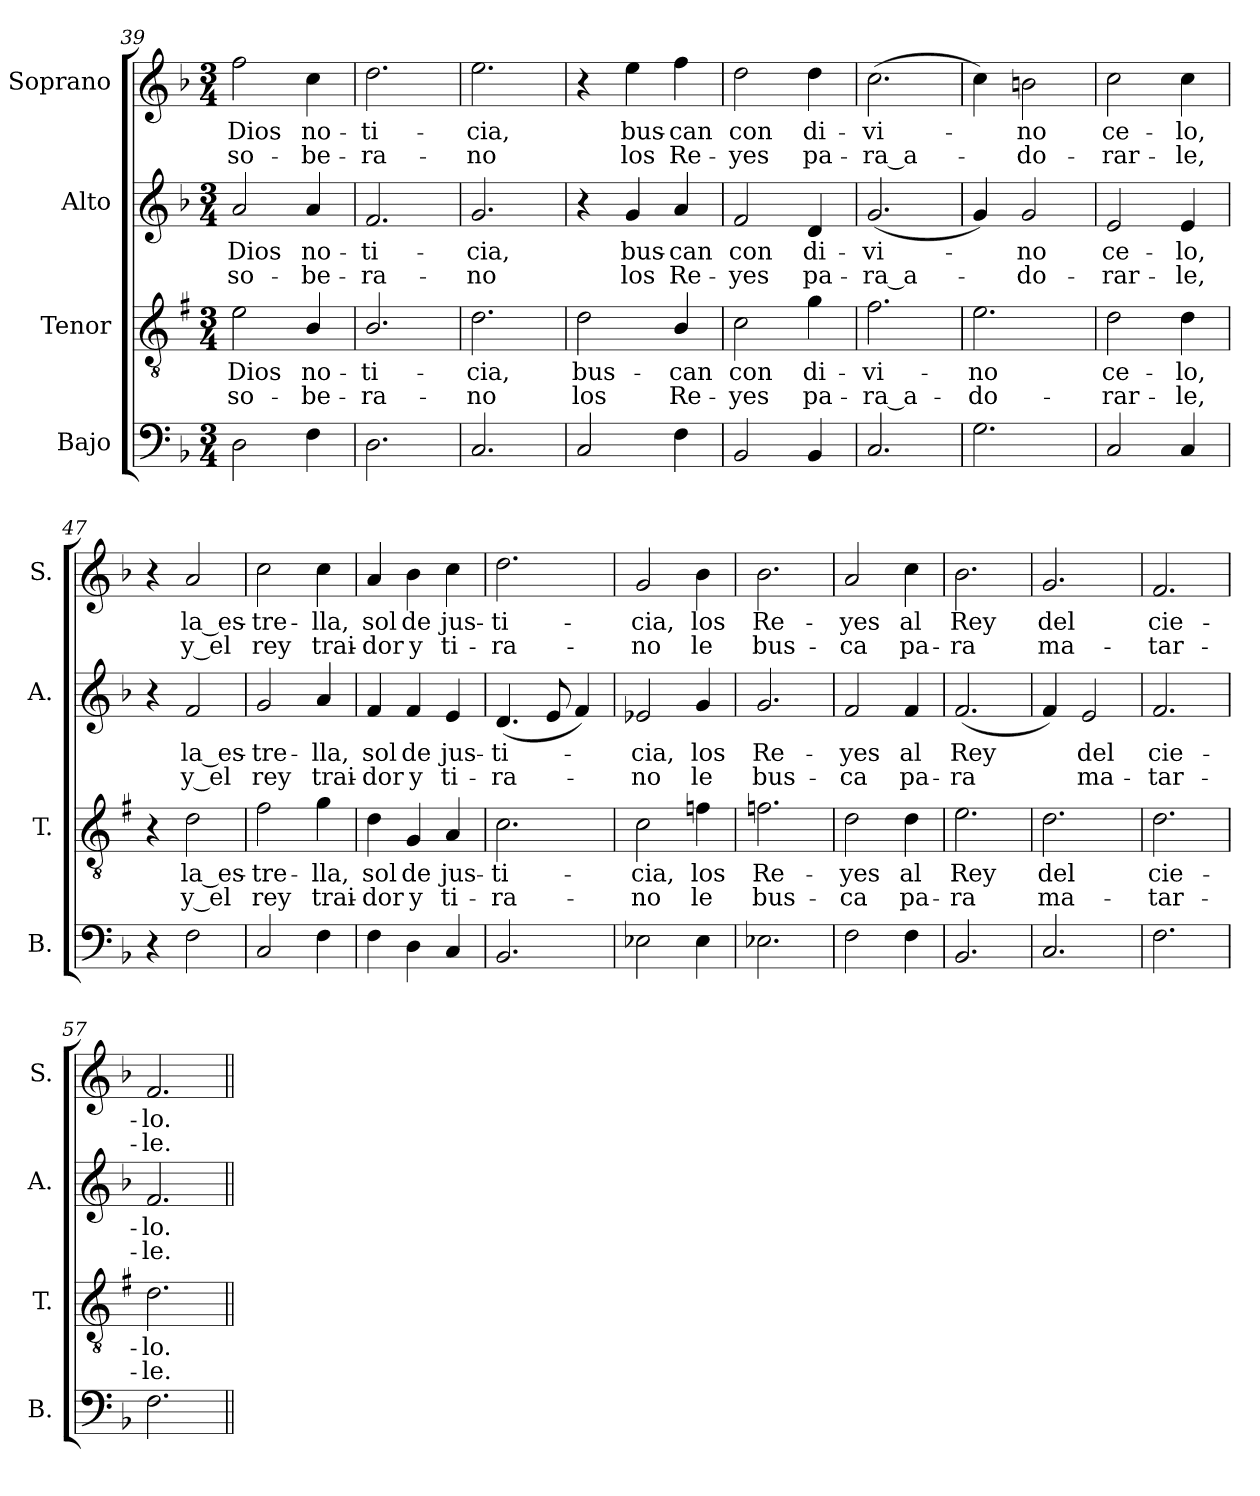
**kern	**kern	**text	**text	**kern	**text	**text	**kern	**text	**text
*part4	*part3	*part3	*part3	*part2	*part2	*part2	*part1	*part1	*part1
*staff4	*staff3	*staff3	*staff3	*staff2	*staff2	*staff2	*staff1	*staff1	*staff1
*I"Bajo	*I"Tenor	*	*	*I"Alto	*	*	*I"Soprano	*	*
*I'B.	*I'T.	*	*	*I'A.	*	*	*I'S.	*	*
*clefF4	*clefGv2	*	*	*clefG2	*	*	*clefG2	*	*
*	*ITrd1c2	*	*	*	*	*	*	*	*
*k[b-]	*k[b-]	*	*	*k[b-]	*	*	*k[b-]	*	*
*F:	*F:	*	*	*F:	*	*	*F:	*	*
*M3/4	*M3/4	*	*	*M3/4	*	*	*M3/4	*	*
=39	=39	=39	=39	=39	=39	=39	=39	=39	=39
!	!	!LO:LY:b	!LO:LY:b	!	!LO:LY:b	!LO:LY:b	!	!LO:LY:b	!LO:LY:b
2D\	2d\	Dios	so-	2a/	Dios	so-	2ff\	Dios	so-
!	!	!LO:LY:b	!LO:LY:b	!	!LO:LY:b	!LO:LY:b	!	!LO:LY:b	!LO:LY:b
4F\	4A/	no-	-be-	4a/	no-	-be-	4cc\	no-	-be-
=40	=40	=40	=40	=40	=40	=40	=40	=40	=40
!	!	!LO:LY:b	!LO:LY:b	!	!LO:LY:b	!LO:LY:b	!	!LO:LY:b	!LO:LY:b
2.D\	2.A/	-ti-	-ra-	2.f/	-ti-	-ra-	2.dd\	-ti-	-ra-
=41	=41	=41	=41	=41	=41	=41	=41	=41	=41
!	!	!LO:LY:b	!LO:LY:b	!	!LO:LY:b	!LO:LY:b	!	!LO:LY:b	!LO:LY:b
2.C/	2.c\	-cia,	-no	2.g/	-cia,	-no	2.ee\	-cia,	-no
=42	=42	=42	=42	=42	=42	=42	=42	=42	=42
!	!	!LO:LY:b	!LO:LY:b	!	!	!	!	!	!
2C/	2c\	bus-	los	4r	.	.	4r	.	.
!	!	!	!	!	!LO:LY:b	!LO:LY:b	!	!LO:LY:b	!LO:LY:b
.	.	.	.	4g/	bus-	los	4ee\	bus-	los
!	!	!LO:LY:b	!LO:LY:b	!	!LO:LY:b	!LO:LY:b	!	!LO:LY:b	!LO:LY:b
4F\	4A/	-can	Re-	4a/	-can	Re-	4ff\	-can	Re-
!!LO:LB:g=z
=43	=43	=43	=43	=43	=43	=43	=43	=43	=43
!	!	!LO:LY:b	!LO:LY:b	!	!LO:LY:b	!LO:LY:b	!	!LO:LY:b	!LO:LY:b
2BB-/	2B-\	con	-yes	2f/	con	-yes	2dd\	con	-yes
!	!	!LO:LY:b	!LO:LY:b	!	!LO:LY:b	!LO:LY:b	!	!LO:LY:b	!LO:LY:b
4BB-/	4f\	di-	pa-	4d/	di-	pa-	4dd\	di-	pa-
=44	=44	=44	=44	=44	=44	=44	=44	=44	=44
!	!	!LO:LY:b	!LO:LY:b	!	!LO:LY:b	!LO:LY:b	!	!LO:LY:b	!LO:LY:b
2.C/	2.e\	-vi-	-ra_a-	(<2.g/	-vi-	-ra_a-	(>2.cc\	-vi-	-ra_a-
=45	=45	=45	=45	=45	=45	=45	=45	=45	=45
!	!	!LO:LY:b	!LO:LY:b	!	!	!	!	!	!
2.G\	2.d\	-no	-do-	4g/)	.	.	4cc\)	.	.
!	!	!	!	!	!LO:LY:b	!LO:LY:b	!	!LO:LY:b	!LO:LY:b
.	.	.	.	2g/	-no	-do-	2bn\	-no	-do-
=46	=46	=46	=46	=46	=46	=46	=46	=46	=46
!	!	!LO:LY:b	!LO:LY:b	!	!LO:LY:b	!LO:LY:b	!	!LO:LY:b	!LO:LY:b
2C/	2c\	ce-	-rar-	2e/	ce-	-rar-	2cc\	ce-	-rar-
!	!	!LO:LY:b	!LO:LY:b	!	!LO:LY:b	!LO:LY:b	!	!LO:LY:b	!LO:LY:b
4C/	4c\	-lo,	-le,	4e/	-lo,	-le,	4cc\	-lo,	-le,
=47	=47	=47	=47	=47	=47	=47	=47	=47	=47
4r	4r	.	.	4r	.	.	4r	.	.
!	!	!LO:LY:b	!LO:LY:b	!	!LO:LY:b	!LO:LY:b	!	!LO:LY:b	!LO:LY:b
2F\	2c\	la_es-	y_el	2f/	la_es-	y_el	2a/	la_es-	y_el
=48	=48	=48	=48	=48	=48	=48	=48	=48	=48
!	!	!LO:LY:b	!LO:LY:b	!	!LO:LY:b	!LO:LY:b	!	!LO:LY:b	!LO:LY:b
2C/	2e\	-tre-	rey	2g/	-tre-	rey	2cc\	-tre-	rey
!	!	!LO:LY:b	!LO:LY:b	!	!LO:LY:b	!LO:LY:b	!	!LO:LY:b	!LO:LY:b
4F\	4f\	-lla,	trai-	4a/	-lla,	trai-	4cc\	-lla,	trai-
=49	=49	=49	=49	=49	=49	=49	=49	=49	=49
!	!	!LO:LY:b	!LO:LY:b	!	!LO:LY:b	!LO:LY:b	!	!LO:LY:b	!LO:LY:b
4F\	4c\	sol	-dor	4f/	sol	-dor	4a/	sol	-dor
!	!	!LO:LY:b	!LO:LY:b	!	!LO:LY:b	!LO:LY:b	!	!LO:LY:b	!LO:LY:b
4D\	4F/	de	y	4f/	de	y	4b-\	de	y
!	!	!LO:LY:b	!LO:LY:b	!	!LO:LY:b	!LO:LY:b	!	!LO:LY:b	!LO:LY:b
4C/	4G/	jus-	ti-	4e/	jus-	ti-	4cc\	jus-	ti-
!!LO:LB:g=z
=50	=50	=50	=50	=50	=50	=50	=50	=50	=50
!	!	!LO:LY:b	!LO:LY:b	!	!LO:LY:b	!LO:LY:b	!	!LO:LY:b	!LO:LY:b
2.BB-/	2.B-\	-ti-	-ra-	(<4.d/	-ti-	-ra-	2.dd\	-ti-	-ra-
.	.	.	.	8e/	.	.	.	.	.
.	.	.	.	4f/)	.	.	.	.	.
=51	=51	=51	=51	=51	=51	=51	=51	=51	=51
!	!	!LO:LY:b	!LO:LY:b	!	!LO:LY:b	!LO:LY:b	!	!LO:LY:b	!LO:LY:b
2E-X\	2B-\	-cia,	-no	2e-X/	-cia,	-no	2g/	-cia,	-no
!	!	!LO:LY:b	!LO:LY:b	!	!LO:LY:b	!LO:LY:b	!	!LO:LY:b	!LO:LY:b
4E-\	4e-X\	los	le	4g/	los	le	4b-\	los	le
=52	=52	=52	=52	=52	=52	=52	=52	=52	=52
!	!	!LO:LY:b	!LO:LY:b	!	!LO:LY:b	!LO:LY:b	!	!LO:LY:b	!LO:LY:b
2.E-X\	2.e-X\	Re-	bus-	2.g/	Re-	bus-	2.b-\	Re-	bus-
=53	=53	=53	=53	=53	=53	=53	=53	=53	=53
!	!	!LO:LY:b	!LO:LY:b	!	!LO:LY:b	!LO:LY:b	!	!LO:LY:b	!LO:LY:b
2F\	2c\	-yes	-ca	2f/	-yes	-ca	2a/	-yes	-ca
!	!	!LO:LY:b	!LO:LY:b	!	!LO:LY:b	!LO:LY:b	!	!LO:LY:b	!LO:LY:b
4F\	4c\	al	pa-	4f/	al	pa-	4cc\	al	pa-
=54	=54	=54	=54	=54	=54	=54	=54	=54	=54
!	!	!LO:LY:b	!LO:LY:b	!	!LO:LY:b	!LO:LY:b	!	!LO:LY:b	!LO:LY:b
2.BB-/	2.d\	Rey	-ra	(<2.f/	Rey	-ra	2.b-\	Rey	-ra
=55	=55	=55	=55	=55	=55	=55	=55	=55	=55
!	!	!LO:LY:b	!LO:LY:b	!	!	!	!	!LO:LY:b	!LO:LY:b
2.C/	2.c\	del	ma-	4f/)	.	.	2.g/	del	ma-
!	!	!	!	!	!LO:LY:b	!LO:LY:b	!	!	!
.	.	.	.	2e/	del	ma-	.	.	.
=56	=56	=56	=56	=56	=56	=56	=56	=56	=56
!	!	!LO:LY:b	!LO:LY:b	!	!LO:LY:b	!LO:LY:b	!	!LO:LY:b	!LO:LY:b
2.F\	2.c\	cie-	-tar-	2.f/	cie-	-tar-	2.f/	cie-	-tar-
=57	=57	=57	=57	=57	=57	=57	=57	=57	=57
!	!	!LO:LY:b	!LO:LY:b	!	!LO:LY:b	!LO:LY:b	!	!LO:LY:b	!LO:LY:b
2.F\	2.c\	-lo.	-le.	2.f/	-lo.	-le.	2.f/	-lo.	-le.
=||	=||	=||	=||	=||	=||	=||	=||	=||	=||
*-	*-	*-	*-	*-	*-	*-	*-	*-	*-
